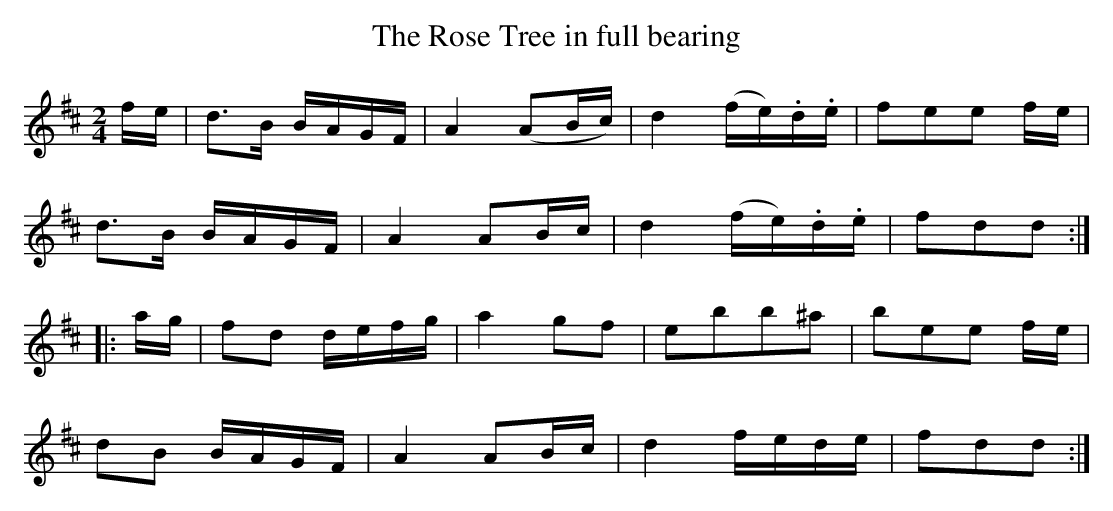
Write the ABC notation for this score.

X:1
T:Rose Tree in full bearing, The
M:2/4
L:1/8
K:D
f/e/|d>B B/A/G/F/|A2 (AB/c/)|d2 (f/e/).d/.e/|fee f/e/|
d>B B/A/G/F/|A2 AB/c/|d2 (f/e/).d/.e/|fdd:|
|:a/g/|fd d/e/f/g/|a2 gf|ebb^a|bee f/e/|
dB B/A/G/F/|A2 AB/c/|d2 f/e/d/e/|fdd:|
